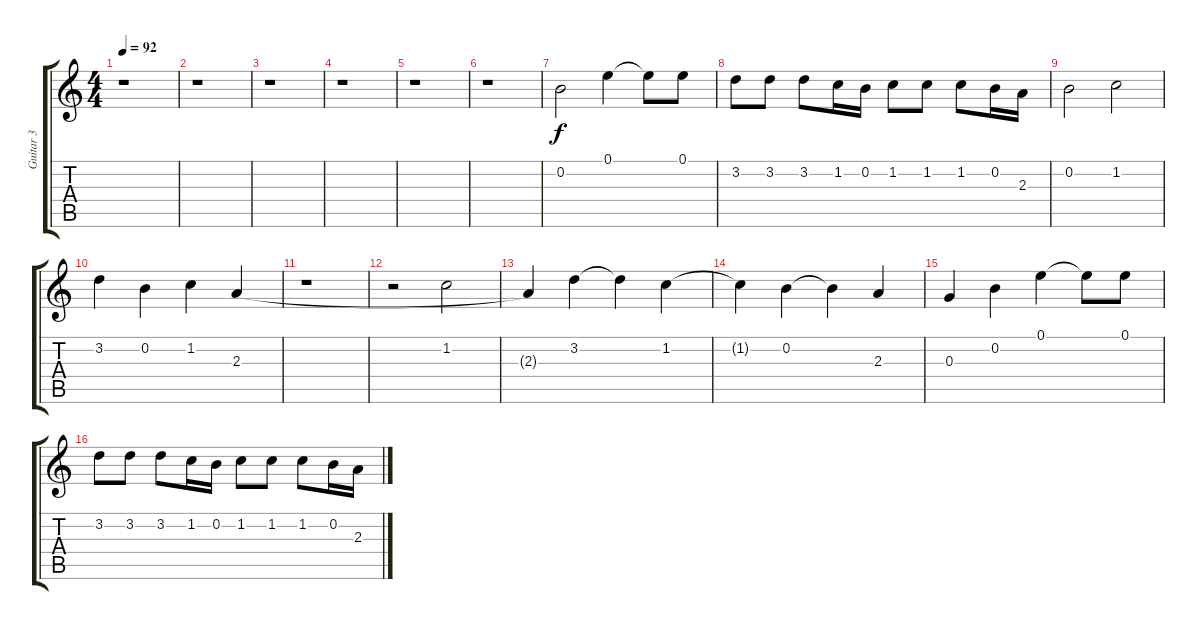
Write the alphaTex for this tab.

\track ("Guitar 3" "Guitar 3") {instrument distortionguitar}
\staff {score tabs}
\tuning (E4 B3 G3 D3 A2 E2) {hide}
\ts (4 4)
\tempo 92
\clef g2
\ks c
r.1{dy f instrument distortionguitar} |
r.1 |
r.1 |
r.1 |
r.1 |
r.1 |
0.2.2 0.1.4 0.1{t}.8 0.1.8 |
3.2.8 3.2.8 3.2.8 1.2.16 0.2.16 1.2.8 1.2.8 1.2.8 0.2.16 2.3.16 |
0.2.2 1.2.2 |
3.2.4 0.2.4 1.2.4 2.3.4 |
r.1 |
r.2 1.2.2 |
2.3{t}.4 3.2.4 3.2{t}.4 1.2.4 |
1.2{t}.4 0.2.4 0.2{t}.4 2.3.4 |
0.3.4 0.2.4 0.1.4 0.1{t}.8 0.1.8 |
3.2.8 3.2.8 3.2.8 1.2.16 0.2.16 1.2.8 1.2.8 1.2.8 0.2.16 2.3.16
